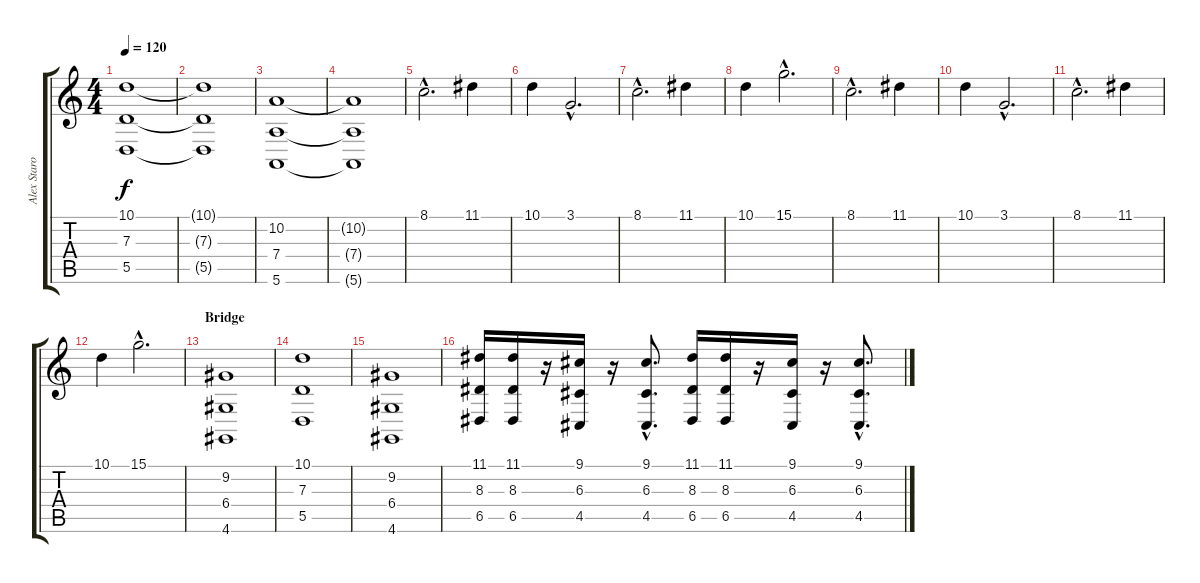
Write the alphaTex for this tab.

\track ("Alex Staropoli - String Ensemble" "Alex Staro") {instrument stringensemble2}
\staff {score tabs}
\tuning (E4 B3 G3 D3 A2 E2) {hide}
\ts (4 4)
\tempo 120
\clef g2
\ks c
(10.1 7.3 5.5).1{dy f} |
(10.1{t} 7.3{t} 5.5{t}).1 |
(10.2 7.4 5.6).1 |
(10.2{t} 7.4{t} 5.6{t}).1 |
8.1{hac}.2{d} 11.1.4 |
10.1.4 3.1{hac}.2{d} |
8.1{hac}.2{d} 11.1.4 |
10.1.4 15.1{hac}.2{d} |
8.1{hac}.2{d} 11.1.4 |
10.1.4 3.1{hac}.2{d} |
8.1{hac}.2{d} 11.1.4 |
10.1.4 15.1{hac}.2{d} |
\section ("" "Bridge")
(9.2 6.4 4.6).1 |
(10.1 7.3 5.5).1 |
(9.2 6.4 4.6).1 |
(11.1 8.3 6.5).16 (11.1 8.3 6.5).16 r.16 (9.1 6.3 4.5).16 r.16 (9.1{hac} 6.3{hac} 4.5{hac}).8{d} (11.1 8.3 6.5).16 (11.1 8.3 6.5).16 r.16 (9.1 6.3 4.5).16 r.16 (9.1{hac} 6.3{hac} 4.5{hac}).8{d}
